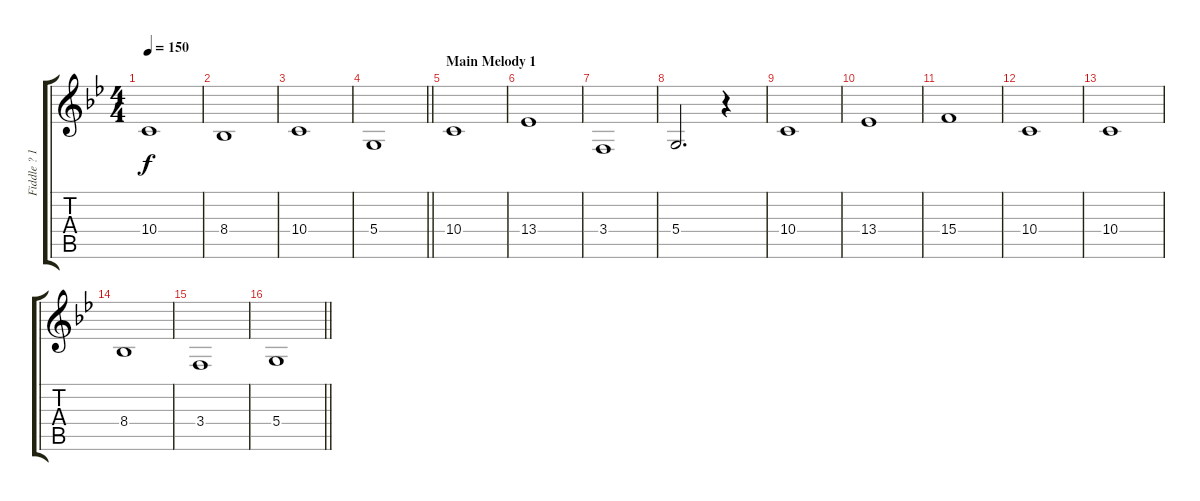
\track ("Fiddle ? 1" "Fiddle ? 1") {instrument violin}
\staff {score tabs}
\tuning (E4 B3 G3 D3 A2 E2) {hide}
\ts (4 4)
\tempo 150
\clef g2
\ks gminor
10.4.1{dy f} |
8.4.1 |
10.4.1 |
\barLineRight lightlight
5.4.1 |
\section ("" "Main Melody 1")
10.4.1 |
13.4.1 |
3.4.1 |
5.4.2{d} r.4 |
10.4.1 |
13.4.1 |
15.4.1 |
10.4.1 |
10.4.1 |
8.4.1 |
3.4.1 |
\barLineRight lightlight
5.4.1
